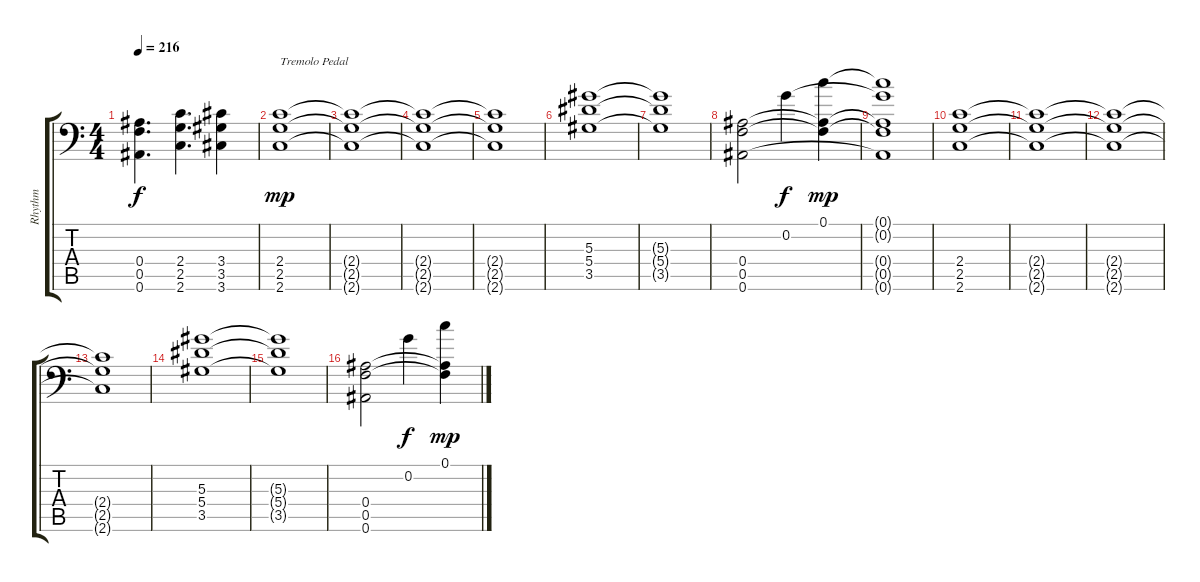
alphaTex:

\track ("Rhythm" "Rhythm") {instrument distortionguitar}
\staff {score tabs}
\tuning (C4 G3 Eb3 Bb2 F2 Bb1) {hide}
\ts (4 4)
\tempo 216
\clef f4
\ks c
(0.4 0.5 0.6).4{d dy f} (2.4 2.5 2.6).4{d} (3.4 3.5 3.6).4 |
(2.4 2.5 2.6).1{txt "Tremolo Pedal" dy mp} |
(2.4{t} 2.5{t} 2.6{t}).1 |
(2.4{t} 2.5{t} 2.6{t}).1 |
(2.4{t} 2.5{t} 2.6{t}).1 |
(5.3 5.4 3.5).1 |
(5.3{t} 5.4{t} 3.5{t}).1 |
(0.4 0.5 0.6).2 0.2.4{dy f} (0.1 0.4{t} 0.5{t}).4{dy mp} |
(0.1{t} 0.2{t} 0.4{t} 0.5{t} 0.6{t}).1 |
(2.4 2.5 2.6).1 |
(2.4{t} 2.5{t} 2.6{t}).1 |
(2.4{t} 2.5{t} 2.6{t}).1 |
(2.4{t} 2.5{t} 2.6{t}).1 |
(5.3 5.4 3.5).1 |
(5.3{t} 5.4{t} 3.5{t}).1 |
(0.4 0.5 0.6).2 0.2.4{dy f} (0.1 0.4{t} 0.5{t}).4{dy mp}
